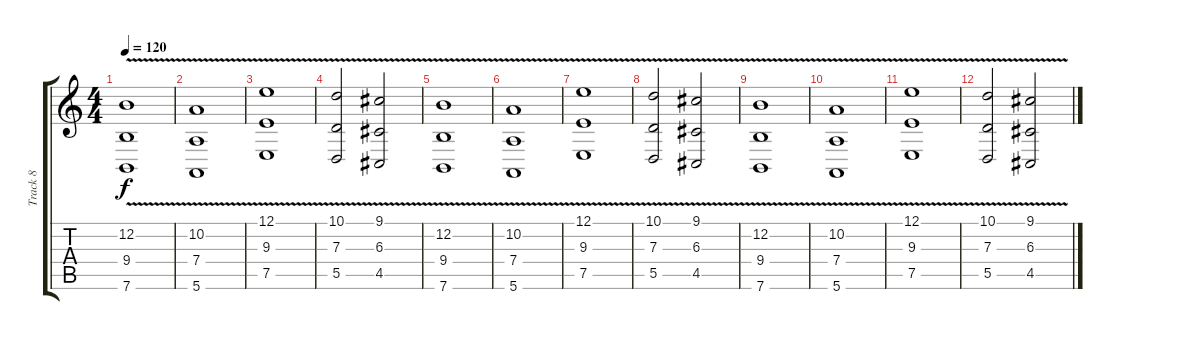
\track ("Track 8" "Track 8") {instrument pad8sweep}
\staff {score tabs}
\tuning (E4 B3 G3 D3 A2 E2) {hide}
\ts (4 4)
\tempo 120
\clef g2
\ks c
(12.2{v} 9.4{v} 7.6{v}).1{dy f} |
(10.2{v} 7.4{v} 5.6{v}).1 |
(12.1{v} 9.3{v} 7.5{v}).1 |
(10.1{v} 7.3{v} 5.5{v}).2 (9.1{v} 6.3{v} 4.5{v}).2 |
(12.2{v} 9.4{v} 7.6{v}).1 |
(10.2{v} 7.4{v} 5.6{v}).1 |
(12.1{v} 9.3{v} 7.5{v}).1 |
(10.1{v} 7.3{v} 5.5{v}).2 (9.1{v} 6.3{v} 4.5{v}).2 |
(12.2{v} 9.4{v} 7.6{v}).1 |
(10.2{v} 7.4{v} 5.6{v}).1 |
(12.1{v} 9.3{v} 7.5{v}).1 |
(10.1{v} 7.3{v} 5.5{v}).2 (9.1{v} 6.3{v} 4.5{v}).2
